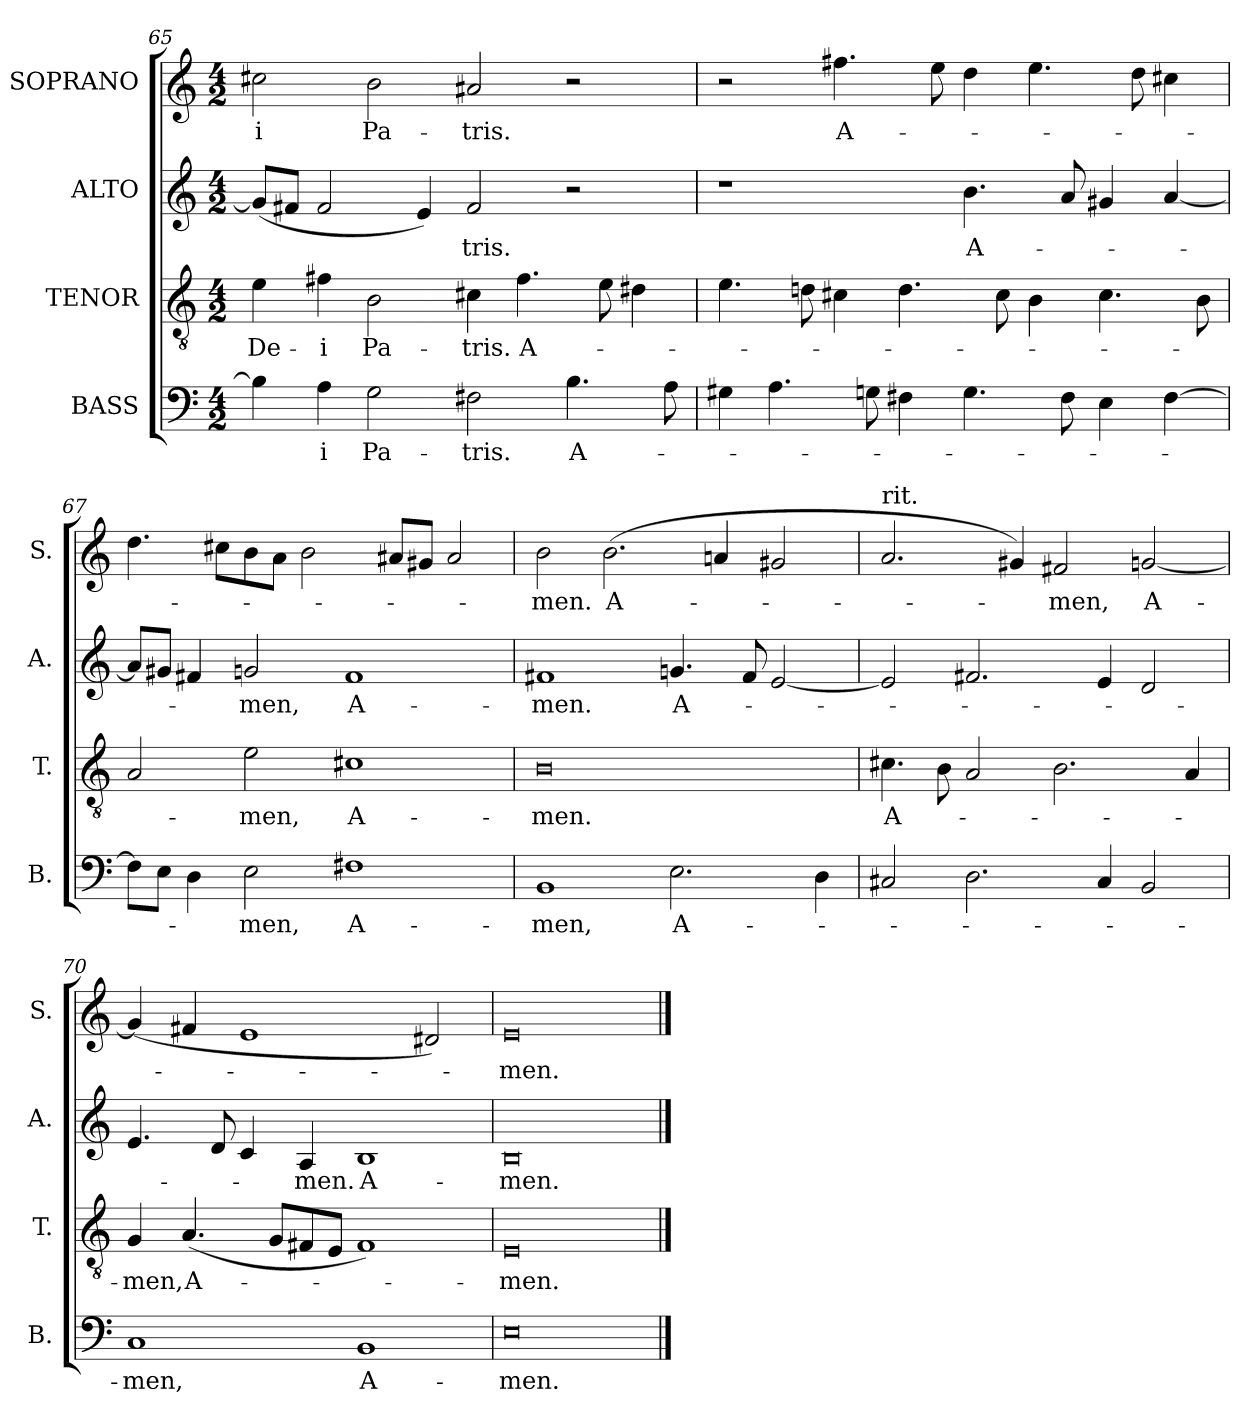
**kern	**text	**kern	**text	**kern	**text	**kern	**text
*part4	*part4	*part3	*part3	*part2	*part2	*part1	*part1
*staff4	*staff4	*staff3	*staff3	*staff2	*staff2	*staff1	*staff1
*I"BASS	*	*I"TENOR	*	*I"ALTO	*	*I"SOPRANO	*
*I'B.	*	*I'T.	*	*I'A.	*	*I'S.	*
*clefF4	*	*clefGv2	*	*clefG2	*	*clefG2	*
*	*	*ITrd7c12	*	*	*	*	*
*k[]	*	*k[]	*	*k[]	*	*k[]	*
*M4/2	*	*M4/2	*	*M4/2	*	*M4/2	*
=65	=65	=65	=65	=65	=65	=65	=65
!	!	!	!LO:LY:b	!	!	!	!LO:LY:b
4B\]	.	4E\	De-	(8g/L]	.	2cc#X\	-i
.	.	.	.	8f#X/J	.	.	.
!	!LO:LY:b	!	!LO:LY:b	!	!	!	!
4A\	-i	4F#X\	-i	2f#/	.	.	.
!	!LO:LY:b	!	!LO:LY:b	!	!	!	!LO:LY:b
2G\	Pa-	2BB\	Pa-	.	.	2b\	Pa-
.	.	.	.	4e/)	.	.	.
!	!LO:LY:b	!	!LO:LY:b	!	!LO:LY:b	!	!LO:LY:b
2F#X\	-tris.	4C#X\	-tris.	2f#/	-tris.	2a#X/	-tris.
!	!	!	!LO:LY:b	!	!	!	!
.	.	4.F#\	A-	.	.	.	.
!	!LO:LY:b	!	!	!	!	!	!
4.B\	A-	.	.	2r	.	2r	.
.	.	8E\	.	.	.	.	.
.	.	4D#X\	.	.	.	.	.
8A\	.	.	.	.	.	.	.
=66	=66	=66	=66	=66	=66	=66	=66
4G#X\	.	4.E\	.	1r	.	2r	.
4.A\	.	.	.	.	.	.	.
.	.	8Dn\	.	.	.	.	.
!	!	!	!	!	!	!	!LO:LY:b
.	.	4C#X\	.	.	.	4.ff#X\	A-
8Gn\	.	.	.	.	.	.	.
4F#X\	.	4.D\	.	.	.	.	.
.	.	.	.	.	.	8ee\	.
!	!	!	!	!	!LO:LY:b	!	!
4.G\	.	.	.	4.b\	A-	4dd\	.
.	.	8C#\	.	.	.	.	.
.	.	4BB\	.	.	.	4.ee\	.
8F#\	.	.	.	8a/	.	.	.
4E\	.	4.C#\	.	4g#X/	.	.	.
.	.	.	.	.	.	8dd\	.
[4F#\	.	.	.	[4a/	.	4cc#X\	.
.	.	8BB\	.	.	.	.	.
=67	=67	=67	=67	=67	=67	=67	=67
8F#\L]	.	2AA/	.	8a/L]	.	4.dd\	.
8E\J	.	.	.	8g#X/J	.	.	.
4D\	.	.	.	4f#X/	.	.	.
.	.	.	.	.	.	8cc#X\L	.
!	!LO:LY:b	!	!LO:LY:b	!	!LO:LY:b	!	!
2E\	-men,	2E\	-men,	2gn/	-men,	8b\	.
.	.	.	.	.	.	8a\J	.
.	.	.	.	.	.	2b\	.
!	!LO:LY:b	!	!LO:LY:b	!	!LO:LY:b	!	!
1F#X	A-	1C#X	A-	1f#	A-	.	.
.	.	.	.	.	.	8a#X/L	.
.	.	.	.	.	.	8g#X/J	.
.	.	.	.	.	.	2a#/	.
!!LO:PB:g=z
=68	=68	=68	=68	=68	=68	=68	=68
!	!LO:LY:b	!	!LO:LY:b	!	!LO:LY:b	!	!LO:LY:b
1BB	-men,	0BB	-men.	1f#X	-men.	2b\	-men.
!	!	!	!	!	!	!	!LO:LY:b
.	.	.	.	.	.	(2.b\	A-
!	!LO:LY:b	!	!	!	!LO:LY:b	!	!
2.E\	A-	.	.	4.gn/	A-	.	.
.	.	.	.	.	.	4an/	.
.	.	.	.	8f#/	.	.	.
.	.	.	.	[2e/	.	2g#X/	.
4D\	.	.	.	.	.	.	.
=69	=69	=69	=69	=69	=69	=69	=69
!	!	!	!	!	!	!LO:TX:a:t=rit.	!
!	!	!	!LO:LY:b	!	!	!	!
2C#X/	.	4.C#X\	A-	2e/]	.	2.a/	.
.	.	8BB\	.	.	.	.	.
2.D\	.	2AA/	.	2.f#X/	.	.	.
.	.	.	.	.	.	4g#X/)	.
!	!	!	!	!	!	!	!LO:LY:b
.	.	2.BB\	.	.	.	2f#X/	-men,
4C#/	.	.	.	4e/	.	.	.
!	!	!	!	!	!	!	!LO:LY:b
2BB/	.	.	.	2d/	.	[2gn/	A-
.	.	4AA/	.	.	.	.	.
=70	=70	=70	=70	=70	=70	=70	=70
!	!LO:LY:b	!	!LO:LY:b	!	!	!	!
1C	-men,	4GG/	-men,	4.e/	.	(4g/]	.
!	!	!	!LO:LY:b	!	!	!	!
.	.	(4.AA/	A-	.	.	4f#X/	.
.	.	.	.	8d/	.	.	.
.	.	.	.	4c/	.	1e	.
.	.	8GG/L	.	.	.	.	.
!	!	!	!	!	!LO:LY:b	!	!
.	.	8FF#X/	.	4A/	-men.	.	.
.	.	8EE/J	.	.	.	.	.
!	!LO:LY:b	!	!	!	!LO:LY:b	!	!
1BB	A-	1FF#)	.	1B	A-	.	.
.	.	.	.	.	.	2d#X/)	.
=71	=71	=71	=71	=71	=71	=71	=71
!	!LO:LY:b	!	!LO:LY:b	!	!LO:LY:b	!	!LO:LY:b
0E	-men.	0EE	-men.	0B	-men.	0e	-men.
==	==	==	==	==	==	==	==
*-	*-	*-	*-	*-	*-	*-	*-
